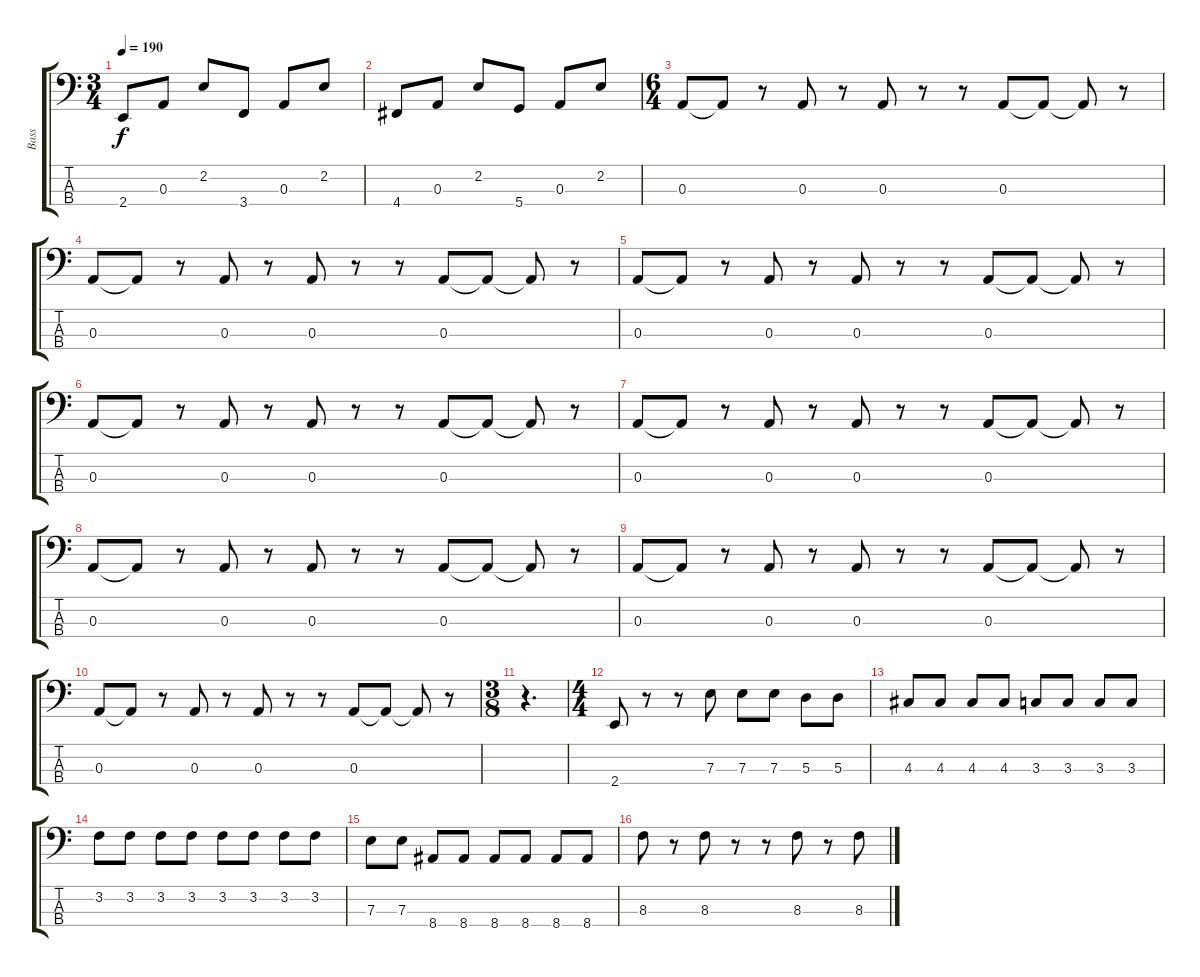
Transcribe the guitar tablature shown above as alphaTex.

\track ("Bass" "Bass") {instrument electricbasspick}
\staff {score tabs}
\tuning (G2 D2 A1 D1) {hide}
\ts (3 4)
\tempo 190
\clef f4
\ks c
2.4.8{dy f} 0.3.8 2.2.8 3.4.8 0.3.8 2.2.8 |
4.4.8 0.3.8 2.2.8 5.4.8 0.3.8 2.2.8 |
\ts (6 4)
0.3.8 0.3{t}.8 r.8 0.3.8 r.8 0.3.8 r.8 r.8 0.3.8 0.3{t}.8 0.3{t}.8 r.8 |
0.3.8 0.3{t}.8 r.8 0.3.8 r.8 0.3.8 r.8 r.8 0.3.8 0.3{t}.8 0.3{t}.8 r.8 |
0.3.8 0.3{t}.8 r.8 0.3.8 r.8 0.3.8 r.8 r.8 0.3.8 0.3{t}.8 0.3{t}.8 r.8 |
0.3.8 0.3{t}.8 r.8 0.3.8 r.8 0.3.8 r.8 r.8 0.3.8 0.3{t}.8 0.3{t}.8 r.8 |
0.3.8 0.3{t}.8 r.8 0.3.8 r.8 0.3.8 r.8 r.8 0.3.8 0.3{t}.8 0.3{t}.8 r.8 |
0.3.8 0.3{t}.8 r.8 0.3.8 r.8 0.3.8 r.8 r.8 0.3.8 0.3{t}.8 0.3{t}.8 r.8 |
0.3.8 0.3{t}.8 r.8 0.3.8 r.8 0.3.8 r.8 r.8 0.3.8 0.3{t}.8 0.3{t}.8 r.8 |
0.3.8 0.3{t}.8 r.8 0.3.8 r.8 0.3.8 r.8 r.8 0.3.8 0.3{t}.8 0.3{t}.8 r.8 |
\ts (3 8)
r.4{d} |
\ts (4 4)
2.4.8 r.8 r.8 7.3.8 7.3.8 7.3.8 5.3.8 5.3.8 |
4.3.8 4.3.8 4.3.8 4.3.8 3.3.8 3.3.8 3.3.8 3.3.8 |
3.2.8 3.2.8 3.2.8 3.2.8 3.2.8 3.2.8 3.2.8 3.2.8 |
7.3.8 7.3.8 8.4.8 8.4.8 8.4.8 8.4.8 8.4.8 8.4.8 |
8.3.8 r.8 8.3.8 r.8 r.8 8.3.8 r.8 8.3.8
